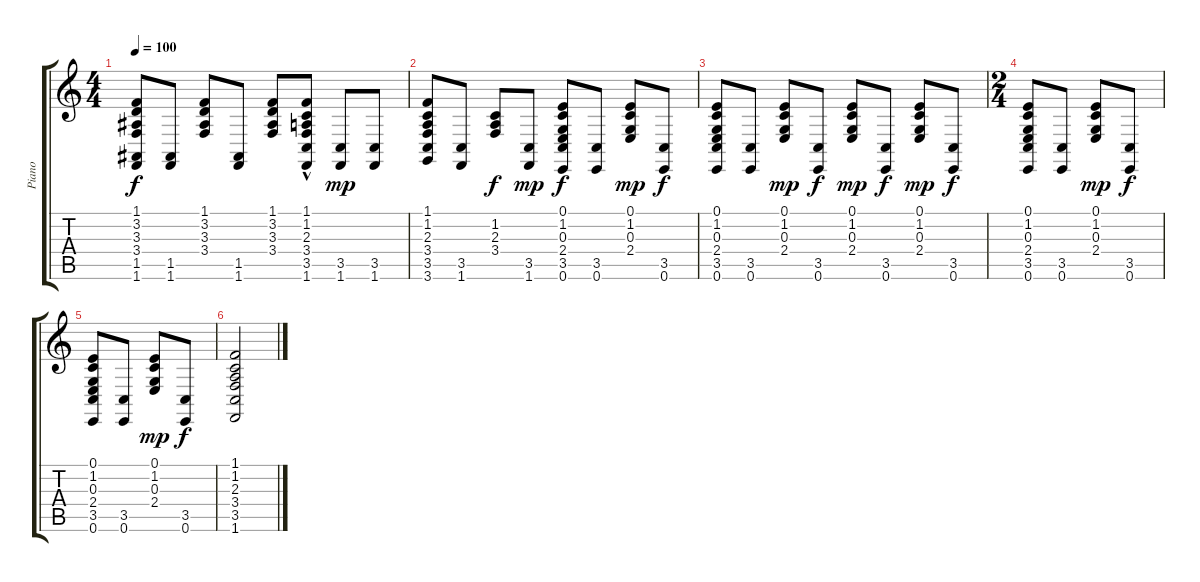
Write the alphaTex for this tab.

\track ("Piano" "Piano") {instrument acousticgrandpiano}
\staff {score tabs}
\tuning (E4 B3 G3 D3 A2 E2) {hide}
\ts (4 4)
\tempo 100
\clef g2
\ks c
(1.1 3.2 3.3 3.4 1.5 1.6).8{dy f} (1.5 1.6).8 (1.1 3.2 3.3 3.4).8 (1.5 1.6).8 (1.1 3.2 3.3 3.4).8 (1.1{hac} 1.2{hac} 2.3{hac} 3.4{hac} 3.5 1.6).8 (3.5 1.6).8{dy mp} (3.5 1.6).8 |
(1.1 1.2 2.3 3.4 3.5 3.6).8 (3.5 1.6).8 (1.2 2.3 3.4).8{dy f} (3.5 1.6).8{dy mp} (0.1 1.2 0.3 2.4 3.5 0.6).8{dy f} (3.5 0.6).8 (0.1 1.2 0.3 2.4).8{dy mp} (3.5 0.6).8{dy f} |
(0.1 1.2 0.3 2.4 3.5 0.6).8 (3.5 0.6).8 (0.1 1.2 0.3 2.4).8{dy mp} (3.5 0.6).8{dy f} (0.1 1.2 0.3 2.4).8{dy mp} (3.5 0.6).8{dy f} (0.1 1.2 0.3 2.4).8{dy mp} (3.5 0.6).8{dy f} |
\ts (2 4)
(0.1 1.2 0.3 2.4 3.5 0.6).8 (3.5 0.6).8 (0.1 1.2 0.3 2.4).8{dy mp} (3.5 0.6).8{dy f} |
(0.1 1.2 0.3 2.4 3.5 0.6).8 (3.5 0.6).8 (0.1 1.2 0.3 2.4).8{dy mp} (3.5 0.6).8{dy f} |
(1.1 1.2 2.3 3.4 3.5 1.6).2
